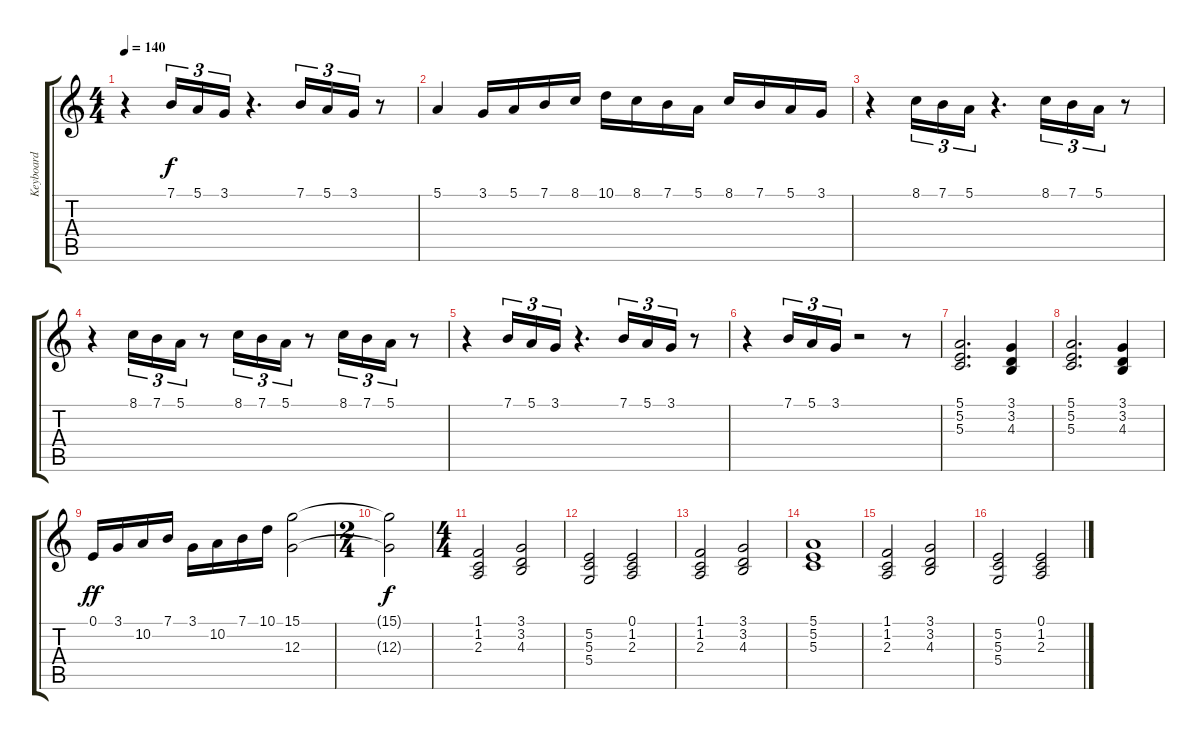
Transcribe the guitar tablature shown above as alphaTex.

\track ("Keyboard" "Keyboard") {instrument stringensemble1}
\staff {score tabs}
\tuning (E4 B3 G3 D3 A2 E2) {hide}
\ts (4 4)
\tempo 140
\clef g2
\ks c
r.4{dy f} 7.1.16{tu (3 2)} 5.1.16{tu (3 2)} 3.1.16{tu (3 2)} r.4{d} 7.1.16{tu (3 2)} 5.1.16{tu (3 2)} 3.1.16{tu (3 2)} r.8 |
5.1.4 3.1.16 5.1.16 7.1.16 8.1.16 10.1.16 8.1.16 7.1.16 5.1.16 8.1.16 7.1.16 5.1.16 3.1.16 |
r.4 8.1.16{tu (3 2)} 7.1.16{tu (3 2)} 5.1.16{tu (3 2)} r.4{d} 8.1.16{tu (3 2)} 7.1.16{tu (3 2)} 5.1.16{tu (3 2)} r.8 |
r.4 8.1.16{tu (3 2)} 7.1.16{tu (3 2)} 5.1.16{tu (3 2)} r.8 8.1.16{tu (3 2)} 7.1.16{tu (3 2)} 5.1.16{tu (3 2)} r.8 8.1.16{tu (3 2)} 7.1.16{tu (3 2)} 5.1.16{tu (3 2)} r.8 |
r.4 7.1.16{tu (3 2)} 5.1.16{tu (3 2)} 3.1.16{tu (3 2)} r.4{d} 7.1.16{tu (3 2)} 5.1.16{tu (3 2)} 3.1.16{tu (3 2)} r.8 |
r.4 7.1.16{tu (3 2)} 5.1.16{tu (3 2)} 3.1.16{tu (3 2)} r.2 r.8 |
(5.1 5.2 5.3).2{d volume 6} (3.1 3.2 4.3).4 |
(5.1 5.2 5.3).2{d} (3.1 3.2 4.3).4 |
0.1.16{dy ff} 3.1.16 10.2.16 7.1.16 3.1.16 10.2.16 7.1.16 10.1.16 (15.1 12.3).2 |
\ts (2 4)
(15.1{t} 12.3{t}).2{dy f} |
\ts (4 4)
(1.1 1.2 2.3).2 (3.1 3.2 4.3).2 |
(5.2 5.3 5.4).2 (0.1 1.2 2.3).2 |
(1.1 1.2 2.3).2 (3.1 3.2 4.3).2 |
(5.1 5.2 5.3).1 |
(1.1 1.2 2.3).2 (3.1 3.2 4.3).2 |
(5.2 5.3 5.4).2 (0.1 1.2 2.3).2
